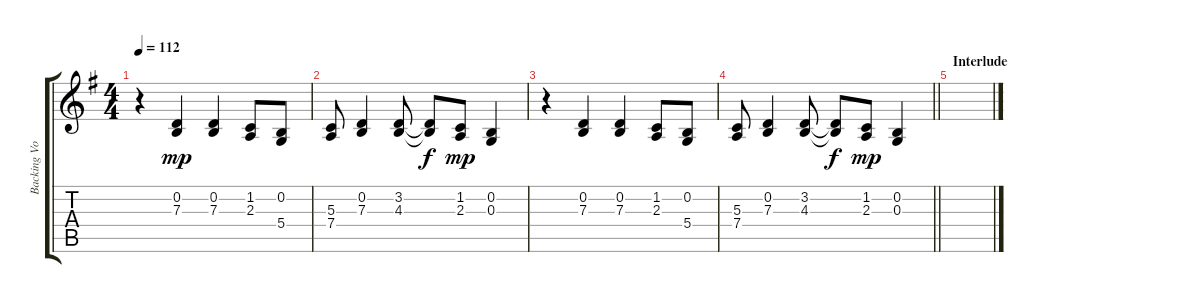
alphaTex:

\track ("Backing Vocals" "Backing Vo") {instrument pad7halo}
\staff {score tabs}
\tuning (E4 B3 G3 D3 A2 E2) {hide}
\ts (4 4)
\tempo 112
\clef g2
\ks g
r.4{dy mp} (0.2 7.3).4 (0.2 7.3).4 (1.2 2.3).8 (0.2 5.4).8 |
(5.3 7.4).8 (0.2 7.3).4 (3.2 4.3).8 (3.2{t} 4.3{t}).8{dy f} (1.2 2.3).8{dy mp} (0.2 0.3).4 |
r.4 (0.2 7.3).4 (0.2 7.3).4 (1.2 2.3).8 (0.2 5.4).8 |
\barLineRight lightlight
(5.3 7.4).8 (0.2 7.3).4 (3.2 4.3).8 (3.2{t} 4.3{t}).8{dy f} (1.2 2.3).8{dy mp} (0.2 0.3).4 |
\section ("" "Interlude")
